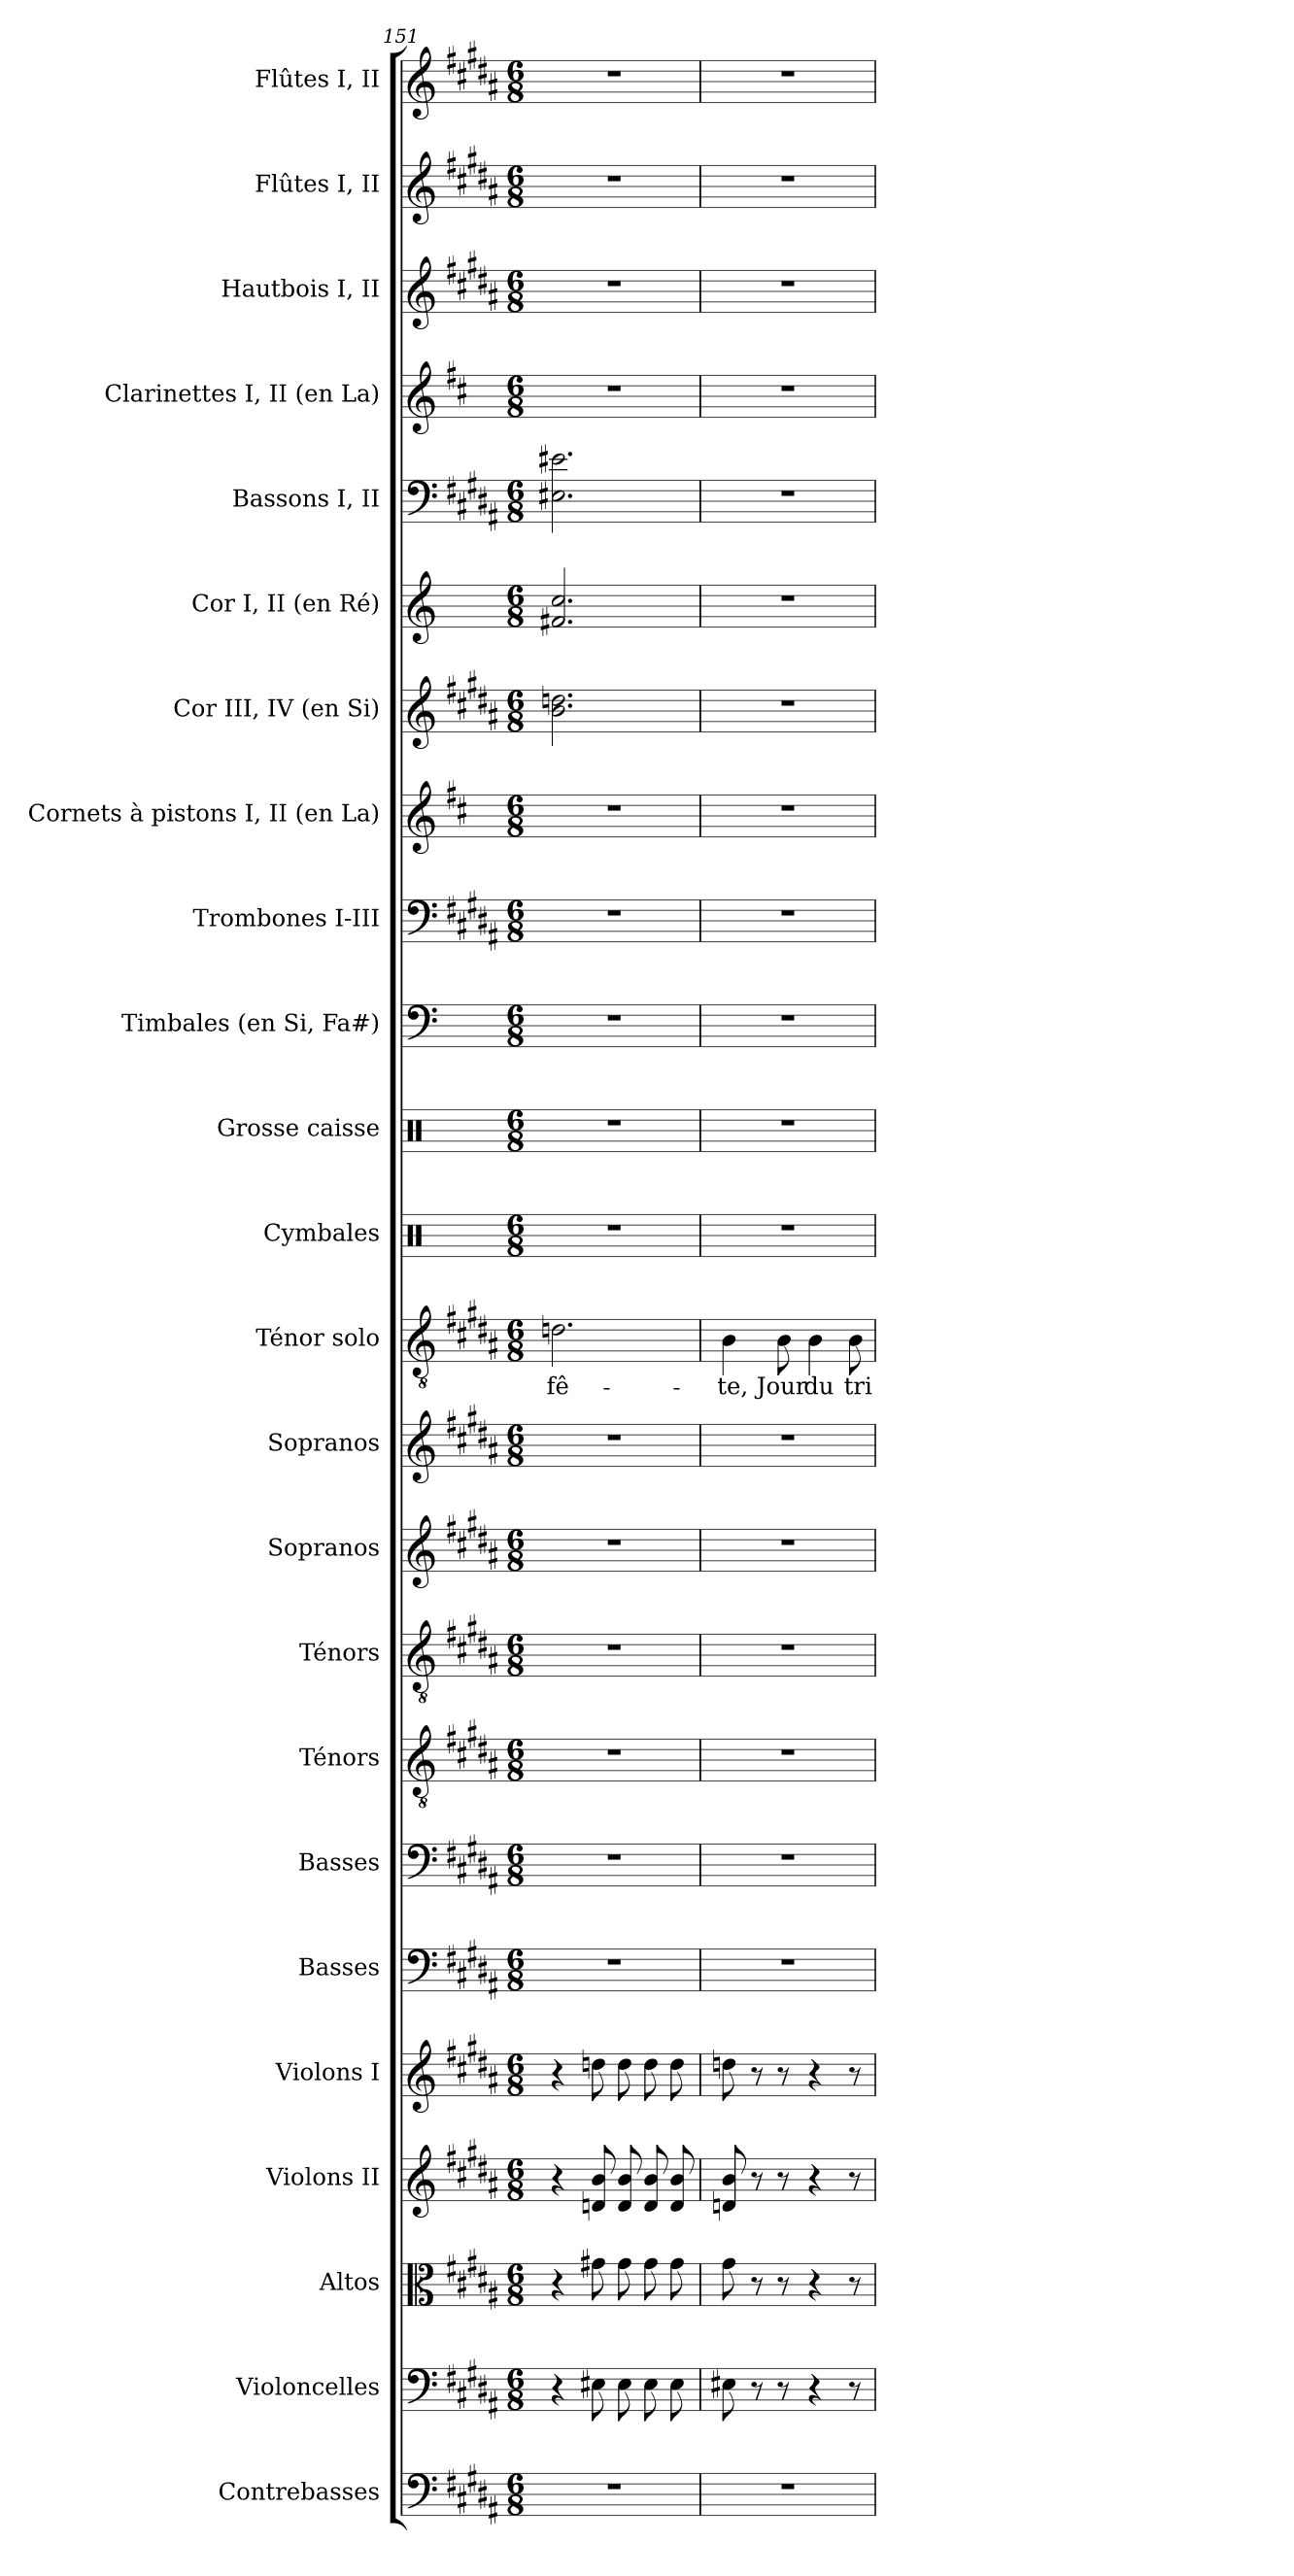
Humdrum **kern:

**kern	**kern	**kern	**kern	**kern	**kern	**kern	**kern	**kern	**kern	**kern	**kern	**text	**kern	**kern	**kern	**kern	**kern	**kern	**kern	**kern	**kern	**kern	**kern	**kern
*part24	*part23	*part22	*part21	*part20	*part19	*part18	*part17	*part16	*part15	*part14	*part13	*part13	*part12	*part11	*part10	*part9	*part8	*part7	*part6	*part5	*part4	*part3	*part2	*part1
*staff24	*staff23	*staff22	*staff21	*staff20	*staff19	*staff18	*staff17	*staff16	*staff15	*staff14	*staff13	*staff13	*staff12	*staff11	*staff10	*staff9	*staff8	*staff7	*staff6	*staff5	*staff4	*staff3	*staff2	*staff1
*I"Contrebasses	*I"Violoncelles	*I"Altos	*I"Violons II	*I"Violons I	*I"Basses	*I"Basses	*I"Ténors	*I"Ténors	*I"Sopranos	*I"Sopranos	*I"Ténor solo	*	*I"Cymbales	*I"Grosse caisse	*I"Timbales (en Si, Fa#)	*I"Trombones I-III	*I"Cornets à pistons I, II (en La)	*I"Cor III, IV (en Si)	*I"Cor I, II (en Ré)	*I"Bassons I, II	*I"Clarinettes I, II (en La)	*I"Hautbois I, II	*I"Flûtes I, II	*I"Flûtes I, II
*I'Cb.	*I'Vlles	*I'Altos	*I'Vns II	*I'Vns I	*I'Basses	*I'Basses	*I'Tén.	*I'Tén.	*I'Sopr.	*I'Sopr.	*I'Tén. solo	*	*I'Cym.	*I'G. c.	*I'Timb.	*I'Trb.	*I'C.à p. (La)	*I'Cor (Si)	*I'Cor (Ré)	*I'Bns	*I'Cl. (La)	*I'Hb.	*I'Fl.	*I'Fl.
*clefF4	*clefF4	*clefC3	*clefG2	*clefG2	*clefF4	*clefF4	*clefGv2	*clefGv2	*clefG2	*clefG2	*clefGv2	*	*clefX	*clefX	*clefF4	*clefF4	*clefG2	*clefG2	*clefG2	*clefF4	*clefG2	*clefG2	*clefG2	*clefG2
*ITrd7c12	*	*	*	*	*	*	*ITrd7c12	*ITrd7c12	*	*	*ITrd7c12	*	*	*	*	*	*ITrd2c3	*ITrd8c13	*ITrd6c10	*	*ITrd2c3	*	*	*
*k[f#c#g#d#a#]	*k[f#c#g#d#a#]	*k[f#c#g#d#a#]	*k[f#c#g#d#a#]	*k[f#c#g#d#a#]	*k[f#c#g#d#a#]	*k[f#c#g#d#a#]	*k[f#c#g#d#a#]	*k[f#c#g#d#a#]	*k[f#c#g#d#a#]	*k[f#c#g#d#a#]	*k[f#c#g#d#a#]	*	*k[]	*k[]	*k[]	*k[f#c#g#d#a#]	*k[f#c#g#d#a#]	*k[f#c#g#d#a#]	*k[f#c#]	*k[f#c#g#d#a#]	*k[f#c#g#d#a#]	*k[f#c#g#d#a#]	*k[f#c#g#d#a#]	*k[f#c#g#d#a#]
*B:	*B:	*B:	*B:	*B:	*B:	*B:	*B:	*B:	*B:	*B:	*B:	*	*C:	*C:	*C:	*B:	*B:	*B:	*D:	*B:	*B:	*B:	*B:	*B:
*M6/8	*M6/8	*M6/8	*M6/8	*M6/8	*M6/8	*M6/8	*M6/8	*M6/8	*M6/8	*M6/8	*M6/8	*	*M6/8	*M6/8	*M6/8	*M6/8	*M6/8	*M6/8	*M6/8	*M6/8	*M6/8	*M6/8	*M6/8	*M6/8
=151	=151	=151	=151	=151	=151	=151	=151	=151	=151	=151	=151	=151	=151	=151	=151	=151	=151	=151	=151	=151	=151	=151	=151	=151
!LO:N:vis=1	!	!	!	!	!LO:N:vis=1	!LO:N:vis=1	!LO:N:vis=1	!LO:N:vis=1	!LO:N:vis=1	!LO:N:vis=1	!	!	!	!	!	!	!	!	!	!	!	!	!	!
!	!	!	!	!	!	!	!	!	!	!	!	!LO:LY:b:color=#000000	!LO:N:vis=1	!LO:N:vis=1	!LO:N:vis=1	!LO:N:vis=1	!LO:N:vis=1	!	!	!	!LO:N:vis=1	!LO:N:vis=1	!LO:N:vis=1	!LO:N:vis=1
2.r	4r	4r	4r	4r	2.r	2.r	2.r	2.r	2.r	2.r	2.Dni\	fê-	2.r	2.r	2.r	2.r	2.r	2.Bi\ 2.dni	2.G#Xi/ 2.di	2.E#Xi\ 2.e#Xi	2.r	2.r	2.r	2.r
.	8E#Xi\	8g#Xi\	8dni/ 8bi	8ddni\	.	.	.	.	.	.	.	.	.	.	.	.	.	.	.	.	.	.	.	.
.	8E#i\	8g#i\	8di/ 8bi	8ddi\	.	.	.	.	.	.	.	.	.	.	.	.	.	.	.	.	.	.	.	.
.	8E#i\	8g#i\	8di/ 8bi	8ddi\	.	.	.	.	.	.	.	.	.	.	.	.	.	.	.	.	.	.	.	.
.	8E#i\	8g#i\	8di/ 8bi	8ddi\	.	.	.	.	.	.	.	.	.	.	.	.	.	.	.	.	.	.	.	.
=152	=152	=152	=152	=152	=152	=152	=152	=152	=152	=152	=152	=152	=152	=152	=152	=152	=152	=152	=152	=152	=152	=152	=152	=152
!LO:N:vis=1	!	!	!	!	!LO:N:vis=1	!LO:N:vis=1	!LO:N:vis=1	!LO:N:vis=1	!LO:N:vis=1	!LO:N:vis=1	!	!	!	!	!	!	!	!	!	!	!	!	!	!
!	!	!	!	!	!	!	!	!	!	!	!	!LO:LY:b:color=#000000	!LO:N:vis=1	!LO:N:vis=1	!LO:N:vis=1	!LO:N:vis=1	!LO:N:vis=1	!LO:N:vis=1	!LO:N:vis=1	!LO:N:vis=1	!LO:N:vis=1	!LO:N:vis=1	!LO:N:vis=1	!LO:N:vis=1
2.r	8E#Xi\	8g#i\	8dni/ 8bi	8ddni\	2.r	2.r	2.r	2.r	2.r	2.r	4BBi\	-te,	2.r	2.r	2.r	2.r	2.r	2.r	2.r	2.r	2.r	2.r	2.r	2.r
.	8r	8r	8r	8r	.	.	.	.	.	.	.	.	.	.	.	.	.	.	.	.	.	.	.	.
!	!	!	!	!	!	!	!	!	!	!	!	!LO:LY:b:color=#000000	!	!	!	!	!	!	!	!	!	!	!	!
.	8r	8r	8r	8r	.	.	.	.	.	.	8BBi\	Jour	.	.	.	.	.	.	.	.	.	.	.	.
!	!	!	!	!	!	!	!	!	!	!	!	!LO:LY:b:color=#000000	!	!	!	!	!	!	!	!	!	!	!	!
.	4r	4r	4r	4r	.	.	.	.	.	.	4BBi\	du	.	.	.	.	.	.	.	.	.	.	.	.
!	!	!	!	!	!	!	!	!	!	!	!	!LO:LY:b:color=#000000	!	!	!	!	!	!	!	!	!	!	!	!
.	8r	8r	8r	8r	.	.	.	.	.	.	8BBi\	tri-	.	.	.	.	.	.	.	.	.	.	.	.
=	=	=	=	=	=	=	=	=	=	=	=	=	=	=	=	=	=	=	=	=	=	=	=	=
*-	*-	*-	*-	*-	*-	*-	*-	*-	*-	*-	*-	*-	*-	*-	*-	*-	*-	*-	*-	*-	*-	*-	*-	*-
